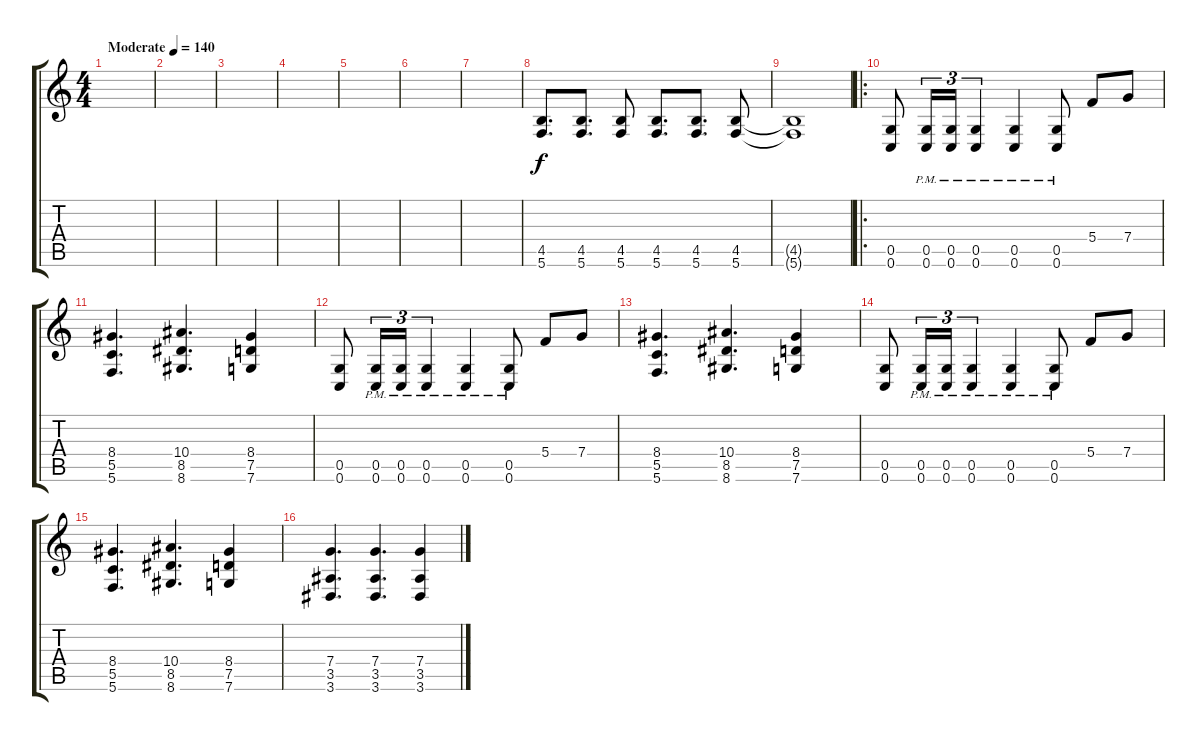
\track "" {instrument distortionguitar}
\staff {score tabs}
\tuning (D4 A3 F3 C3 G2 C2) {hide}
\ts (4 4)
\tempo (140 "Moderate")
\clef g2
\ks c
|
|
|
|
|
|
|
(4.5 5.6).8{d} (4.5 5.6).8{d} (4.5 5.6).8 (4.5 5.6).8{d} (4.5 5.6).8{d} (4.5 5.6).8 |
(4.5{t} 5.6{t}).1 |
\ro
(0.5 0.6).8 (0.5{pm} 0.6{pm}).16{tu (3 2)} (0.5{pm} 0.6{pm}).16{tu (3 2)} (0.5{pm} 0.6{pm}).4{tu (3 2)} (0.5{pm} 0.6{pm}).4 (0.5{pm} 0.6{pm}).8 5.4.8 7.4.8 |
(8.4 5.5 5.6).4{d} (10.4 8.5 8.6).4{d} (8.4 7.5 7.6).4 |
(0.5 0.6).8 (0.5{pm} 0.6{pm}).16{tu (3 2)} (0.5{pm} 0.6{pm}).16{tu (3 2)} (0.5{pm} 0.6{pm}).4{tu (3 2)} (0.5{pm} 0.6{pm}).4 (0.5{pm} 0.6{pm}).8 5.4.8 7.4.8 |
(8.4 5.5 5.6).4{d} (10.4 8.5 8.6).4{d} (8.4 7.5 7.6).4 |
(0.5 0.6).8 (0.5{pm} 0.6{pm}).16{tu (3 2)} (0.5{pm} 0.6{pm}).16{tu (3 2)} (0.5{pm} 0.6{pm}).4{tu (3 2)} (0.5{pm} 0.6{pm}).4 (0.5{pm} 0.6{pm}).8 5.4.8 7.4.8 |
(8.4 5.5 5.6).4{d} (10.4 8.5 8.6).4{d} (8.4 7.5 7.6).4 |
(7.4 3.5 3.6).4{d} (7.4 3.5 3.6).4{d} (7.4 3.5 3.6).4
